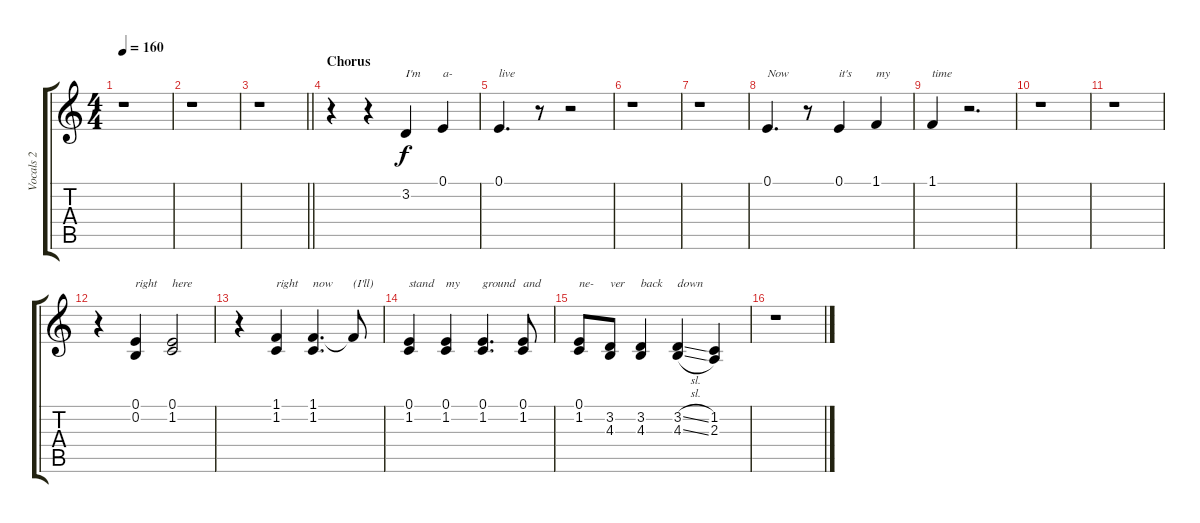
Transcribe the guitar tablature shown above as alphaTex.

\track ("Vocals 2" "Vocals 2") {instrument lead1square}
\staff {score tabs}
\tuning (E4 B3 G3 D3 A2 E2) {hide}
\ts (4 4)
\tempo 160
\clef g2
\ks c
r.1{dy f} |
r.1 |
\barLineRight lightlight
r.1 |
\section ("" "Chorus")
r.4 r.4 3.2.4{txt "I'm"} 0.1.4{txt "a-"} |
0.1.4{d txt "live"} r.8 r.2 |
r.1 |
r.1 |
0.1.4{d txt "Now"} r.8 0.1.4{txt "it's"} 1.1.4{txt "my"} |
1.1.4{txt "time"} r.2{d} |
r.1 |
r.1 |
r.4 (0.1 0.2).4{txt "right"} (0.1 1.2).2{txt "here"} |
r.4 (1.1 1.2).4{txt "right"} (1.1 1.2).4{d txt "now"} 1.1{t}.8{txt "(I'll)"} |
(0.1 1.2).4{txt "stand"} (0.1 1.2).4{txt "my"} (0.1 1.2).4{d txt "ground"} (0.1 1.2).8{txt "and"} |
(0.1 1.2).8{txt "ne-"} (3.2 4.3).8{txt "ver"} (3.2 4.3).4{txt "back"} (3.2{sl} 4.3{sl}).4{txt "down"} (1.2 2.3).4 |
r.1
